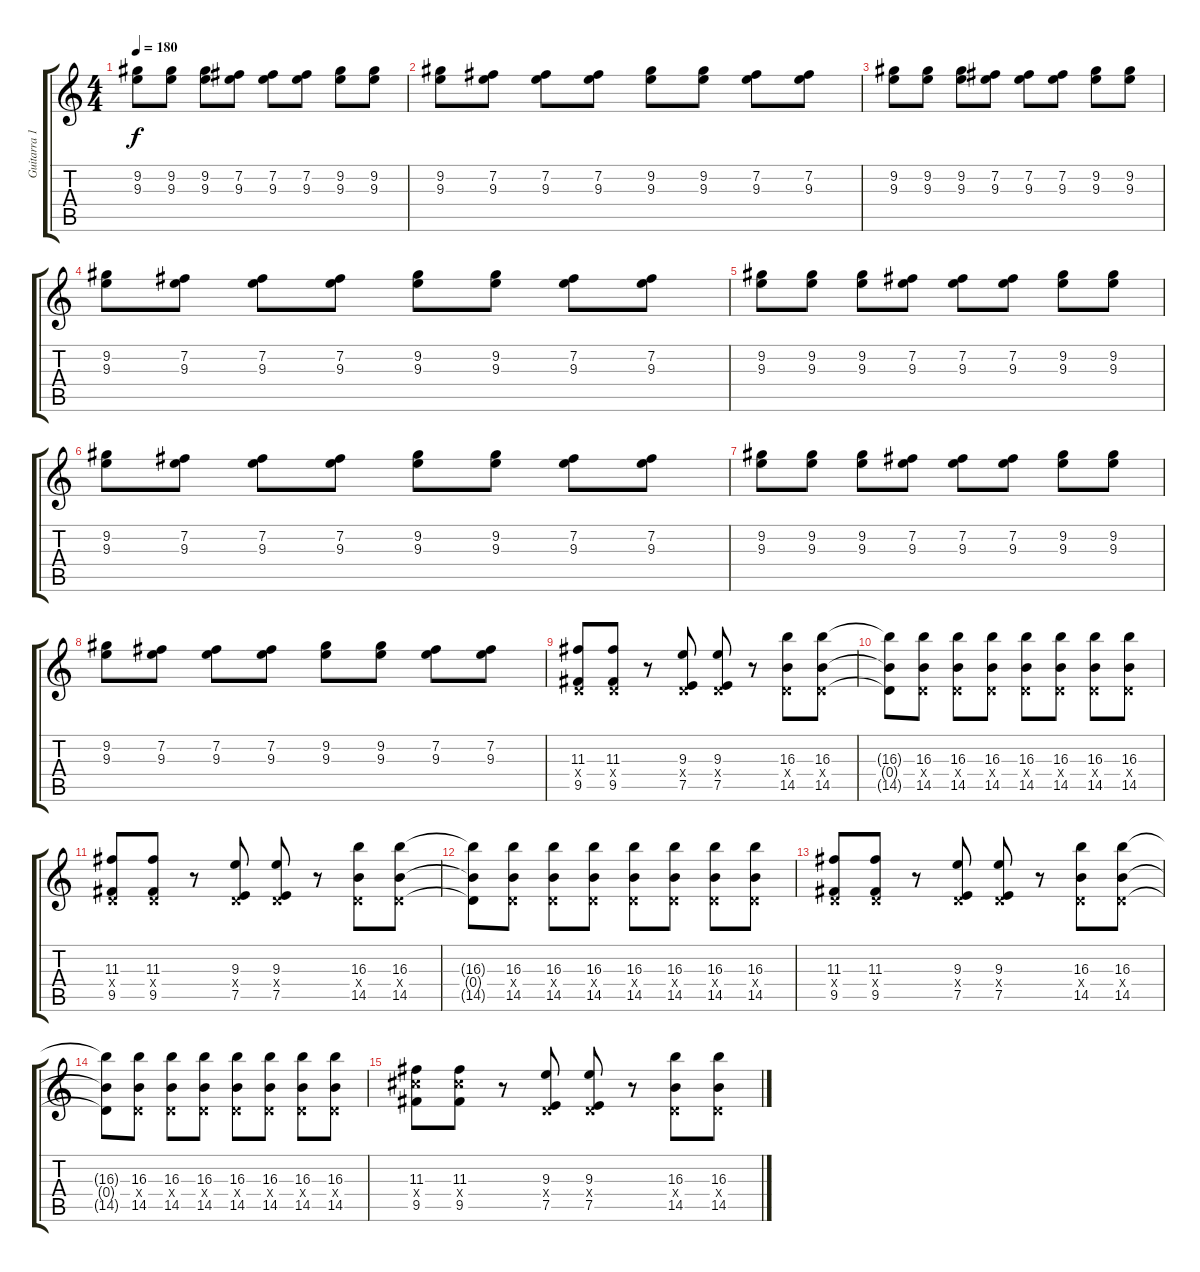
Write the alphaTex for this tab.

\track ("Guitarra 1 Distorção" "Guitarra 1") {instrument distortionguitar}
\staff {score tabs}
\tuning (E4 B3 G3 D3 A2 E2) {hide}
\ts (4 4)
\tempo 180
\clef g2
\ks c
(9.2 9.3).8{dy f} (9.2 9.3).8 (9.2 9.3).8 (7.2 9.3).8 (7.2 9.3).8 (7.2 9.3).8 (9.2 9.3).8 (9.2 9.3).8 |
(9.2 9.3).8 (7.2 9.3).8 (7.2 9.3).8 (7.2 9.3).8 (9.2 9.3).8 (9.2 9.3).8 (7.2 9.3).8 (7.2 9.3).8 |
(9.2 9.3).8 (9.2 9.3).8 (9.2 9.3).8 (7.2 9.3).8 (7.2 9.3).8 (7.2 9.3).8 (9.2 9.3).8 (9.2 9.3).8 |
(9.2 9.3).8 (7.2 9.3).8 (7.2 9.3).8 (7.2 9.3).8 (9.2 9.3).8 (9.2 9.3).8 (7.2 9.3).8 (7.2 9.3).8 |
(9.2 9.3).8 (9.2 9.3).8 (9.2 9.3).8 (7.2 9.3).8 (7.2 9.3).8 (7.2 9.3).8 (9.2 9.3).8 (9.2 9.3).8 |
(9.2 9.3).8 (7.2 9.3).8 (7.2 9.3).8 (7.2 9.3).8 (9.2 9.3).8 (9.2 9.3).8 (7.2 9.3).8 (7.2 9.3).8 |
(9.2 9.3).8 (9.2 9.3).8 (9.2 9.3).8 (7.2 9.3).8 (7.2 9.3).8 (7.2 9.3).8 (9.2 9.3).8 (9.2 9.3).8 |
(9.2 9.3).8 (7.2 9.3).8 (7.2 9.3).8 (7.2 9.3).8 (9.2 9.3).8 (9.2 9.3).8 (7.2 9.3).8 (7.2 9.3).8 |
(11.3 0.4{x} 9.5).8 (11.3 0.4{x} 9.5).8 r.8 (9.3 0.4{x} 7.5).8 (9.3 0.4{x} 7.5).8 r.8 (16.3 0.4{x} 14.5).8 (16.3 0.4{x} 14.5).8 |
(16.3{t} 0.4{t} 14.5{t}).8 (16.3 0.4{x} 14.5).8 (16.3 0.4{x} 14.5).8 (16.3 0.4{x} 14.5).8 (16.3 0.4{x} 14.5).8 (16.3 0.4{x} 14.5).8 (16.3 0.4{x} 14.5).8 (16.3 0.4{x} 14.5).8 |
(11.3 0.4{x} 9.5).8 (11.3 0.4{x} 9.5).8 r.8 (9.3 0.4{x} 7.5).8 (9.3 0.4{x} 7.5).8 r.8 (16.3 0.4{x} 14.5).8 (16.3 0.4{x} 14.5).8 |
(16.3{t} 0.4{t} 14.5{t}).8 (16.3 0.4{x} 14.5).8 (16.3 0.4{x} 14.5).8 (16.3 0.4{x} 14.5).8 (16.3 0.4{x} 14.5).8 (16.3 0.4{x} 14.5).8 (16.3 0.4{x} 14.5).8 (16.3 0.4{x} 14.5).8 |
(11.3 0.4{x} 9.5).8 (11.3 0.4{x} 9.5).8 r.8 (9.3 0.4{x} 7.5).8 (9.3 0.4{x} 7.5).8 r.8 (16.3 0.4{x} 14.5).8 (16.3 0.4{x} 14.5).8 |
(16.3{t} 0.4{t} 14.5{t}).8 (16.3 0.4{x} 14.5).8 (16.3 0.4{x} 14.5).8 (16.3 0.4{x} 14.5).8 (16.3 0.4{x} 14.5).8 (16.3 0.4{x} 14.5).8 (16.3 0.4{x} 14.5).8 (16.3 0.4{x} 14.5).8 |
(11.3 11.4{x} 9.5).8 (11.3 11.4{x} 9.5).8 r.8 (9.3 0.4{x} 7.5).8 (9.3 0.4{x} 7.5).8 r.8 (16.3 0.4{x} 14.5).8 (16.3 0.4{x} 14.5).8
